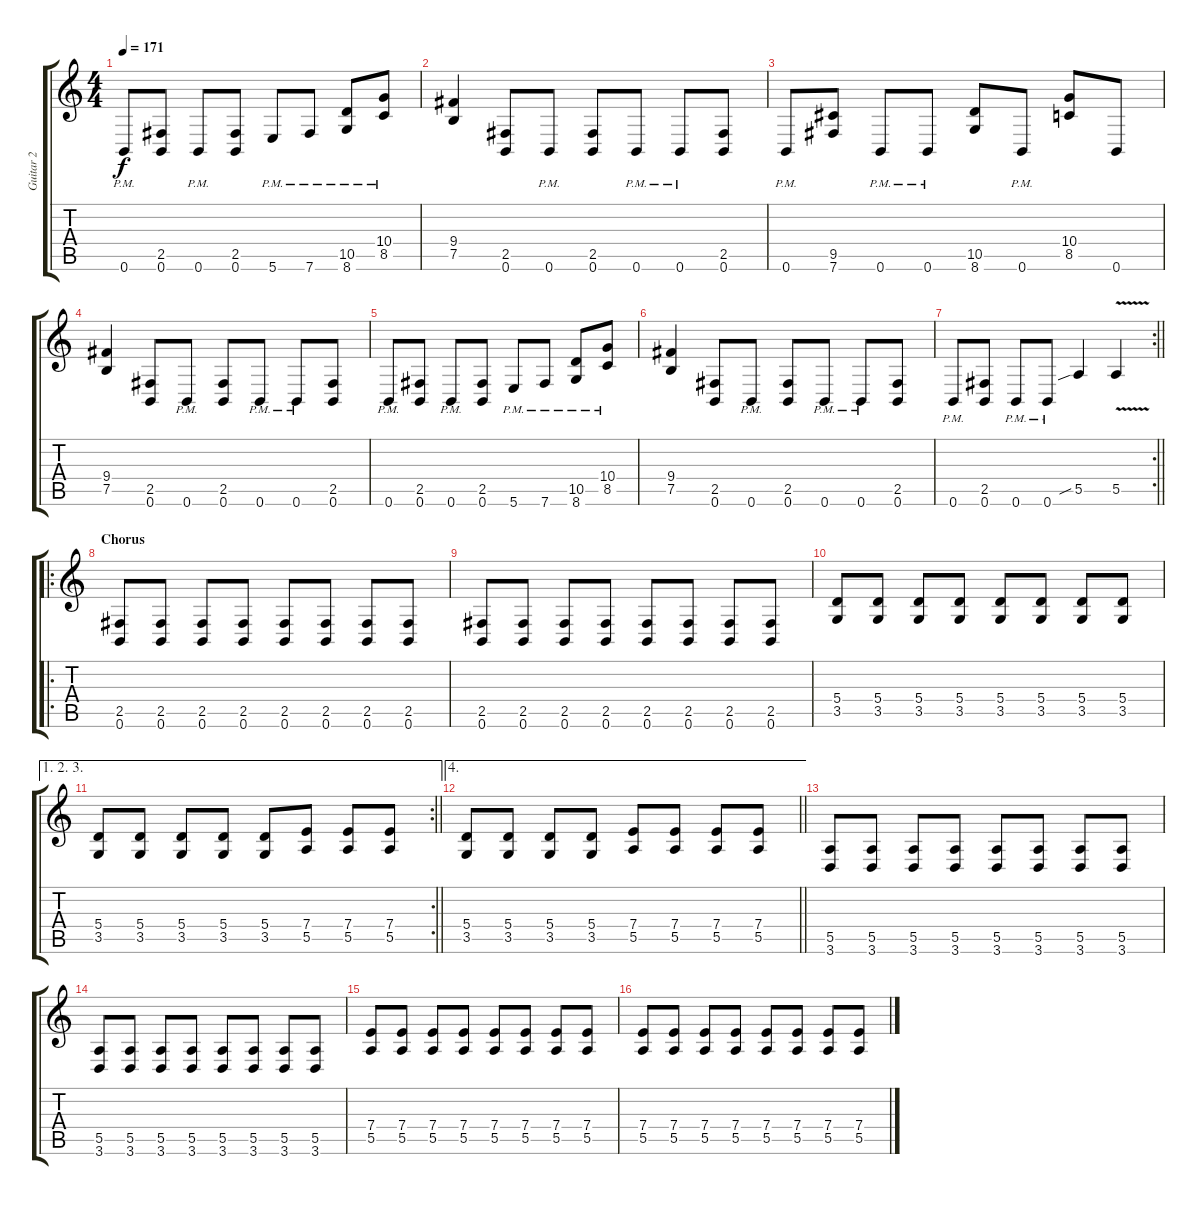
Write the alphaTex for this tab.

\track ("Guitar 2" "Guitar 2") {instrument distortionguitar}
\staff {score tabs}
\tuning (B3 Gb3 D3 A2 E2 B1) {hide}
\ts (4 4)
\tempo 171
\clef g2
\ks c
0.6{pm}.8{dy f} (2.5 0.6).8 0.6{pm}.8 (2.5 0.6).8 5.6{pm}.8 7.6{pm}.8 (10.5{pm} 8.6{pm}).8 (10.4{pm} 8.5{pm}).8 |
(9.4 7.5).4 (2.5 0.6).8 0.6{pm}.8 (2.5 0.6).8 0.6{pm}.8 0.6{pm}.8 (2.5 0.6).8 |
0.6{pm}.8 (9.5 7.6).8 0.6{pm}.8 0.6{pm}.8 (10.5 8.6).8 0.6{pm}.8 (10.4 8.5).8 0.6.8 |
(9.4 7.5).4 (2.5 0.6).8 0.6{pm}.8 (2.5 0.6).8 0.6{pm}.8 0.6{pm}.8 (2.5 0.6).8 |
0.6{pm}.8 (2.5 0.6).8 0.6{pm}.8 (2.5 0.6).8 5.6{pm}.8 7.6{pm}.8 (10.5{pm} 8.6{pm}).8 (10.4{pm} 8.5{pm}).8 |
(9.4 7.5).4 (2.5 0.6).8 0.6{pm}.8 (2.5 0.6).8 0.6{pm}.8 0.6{pm}.8 (2.5 0.6).8 |
\rc 2
\barLineRight lightlight
0.6{pm}.8 (2.5 0.6).8 0.6{pm}.8 0.6{pm}.8 5.5{sib}.4 5.5{v}.4 |
\ro
\section ("" "Chorus")
(2.5 0.6).8 (2.5 0.6).8 (2.5 0.6).8 (2.5 0.6).8 (2.5 0.6).8 (2.5 0.6).8 (2.5 0.6).8 (2.5 0.6).8 |
(2.5 0.6).8 (2.5 0.6).8 (2.5 0.6).8 (2.5 0.6).8 (2.5 0.6).8 (2.5 0.6).8 (2.5 0.6).8 (2.5 0.6).8 |
(5.4 3.5).8 (5.4 3.5).8 (5.4 3.5).8 (5.4 3.5).8 (5.4 3.5).8 (5.4 3.5).8 (5.4 3.5).8 (5.4 3.5).8 |
\ae (1 2 3)
\rc 2
\barLineRight lightlight
(5.4 3.5).8 (5.4 3.5).8 (5.4 3.5).8 (5.4 3.5).8 (5.4 3.5).8 (7.4 5.5).8 (7.4 5.5).8 (7.4 5.5).8 |
\ae 4
\barLineRight lightlight
(5.4 3.5).8 (5.4 3.5).8 (5.4 3.5).8 (5.4 3.5).8 (7.4 5.5).8 (7.4 5.5).8 (7.4 5.5).8 (7.4 5.5).8 |
\section ("" "")
(5.5 3.6).8 (5.5 3.6).8 (5.5 3.6).8 (5.5 3.6).8 (5.5 3.6).8 (5.5 3.6).8 (5.5 3.6).8 (5.5 3.6).8 |
(5.5 3.6).8 (5.5 3.6).8 (5.5 3.6).8 (5.5 3.6).8 (5.5 3.6).8 (5.5 3.6).8 (5.5 3.6).8 (5.5 3.6).8 |
(7.4 5.5).8 (7.4 5.5).8 (7.4 5.5).8 (7.4 5.5).8 (7.4 5.5).8 (7.4 5.5).8 (7.4 5.5).8 (7.4 5.5).8 |
(7.4 5.5).8 (7.4 5.5).8 (7.4 5.5).8 (7.4 5.5).8 (7.4 5.5).8 (7.4 5.5).8 (7.4 5.5).8 (7.4 5.5).8
